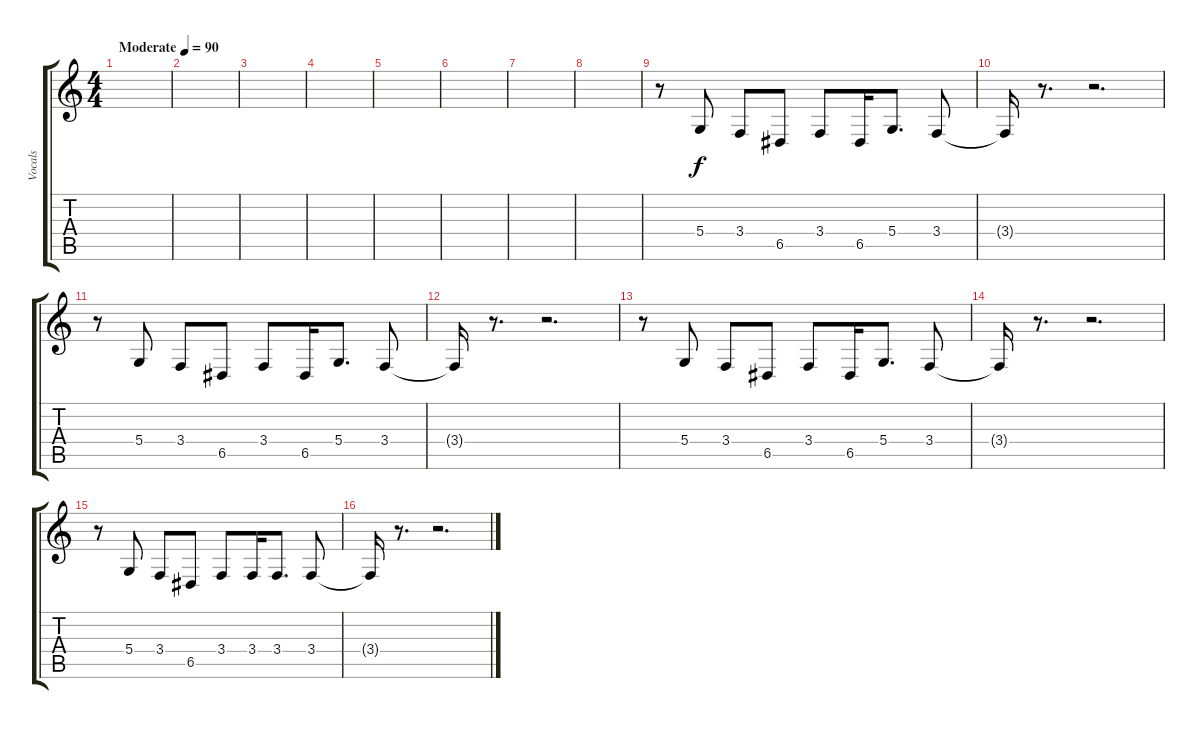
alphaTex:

\track ("Vocals" "Vocals") {instrument tenorsax}
\staff {score tabs}
\tuning (E4 B3 G3 D3 A2 E2) {hide}
\ts (4 4)
\tempo (90 "Moderate")
\clef g2
\ks c
|
|
|
|
|
|
|
|
r.8 5.4.8 3.4.8 6.5.8 3.4.8 6.5.16 5.4.8{d} 3.4.8 |
3.4{t}.16 r.8{d} r.2{d} |
r.8 5.4.8 3.4.8 6.5.8 3.4.8 6.5.16 5.4.8{d} 3.4.8 |
3.4{t}.16 r.8{d} r.2{d} |
r.8 5.4.8 3.4.8 6.5.8 3.4.8 6.5.16 5.4.8{d} 3.4.8 |
3.4{t}.16 r.8{d} r.2{d} |
r.8 5.4.8 3.4.8 6.5.8 3.4.8 3.4.16 3.4.8{d} 3.4.8 |
3.4{t}.16 r.8{d} r.2{d}
